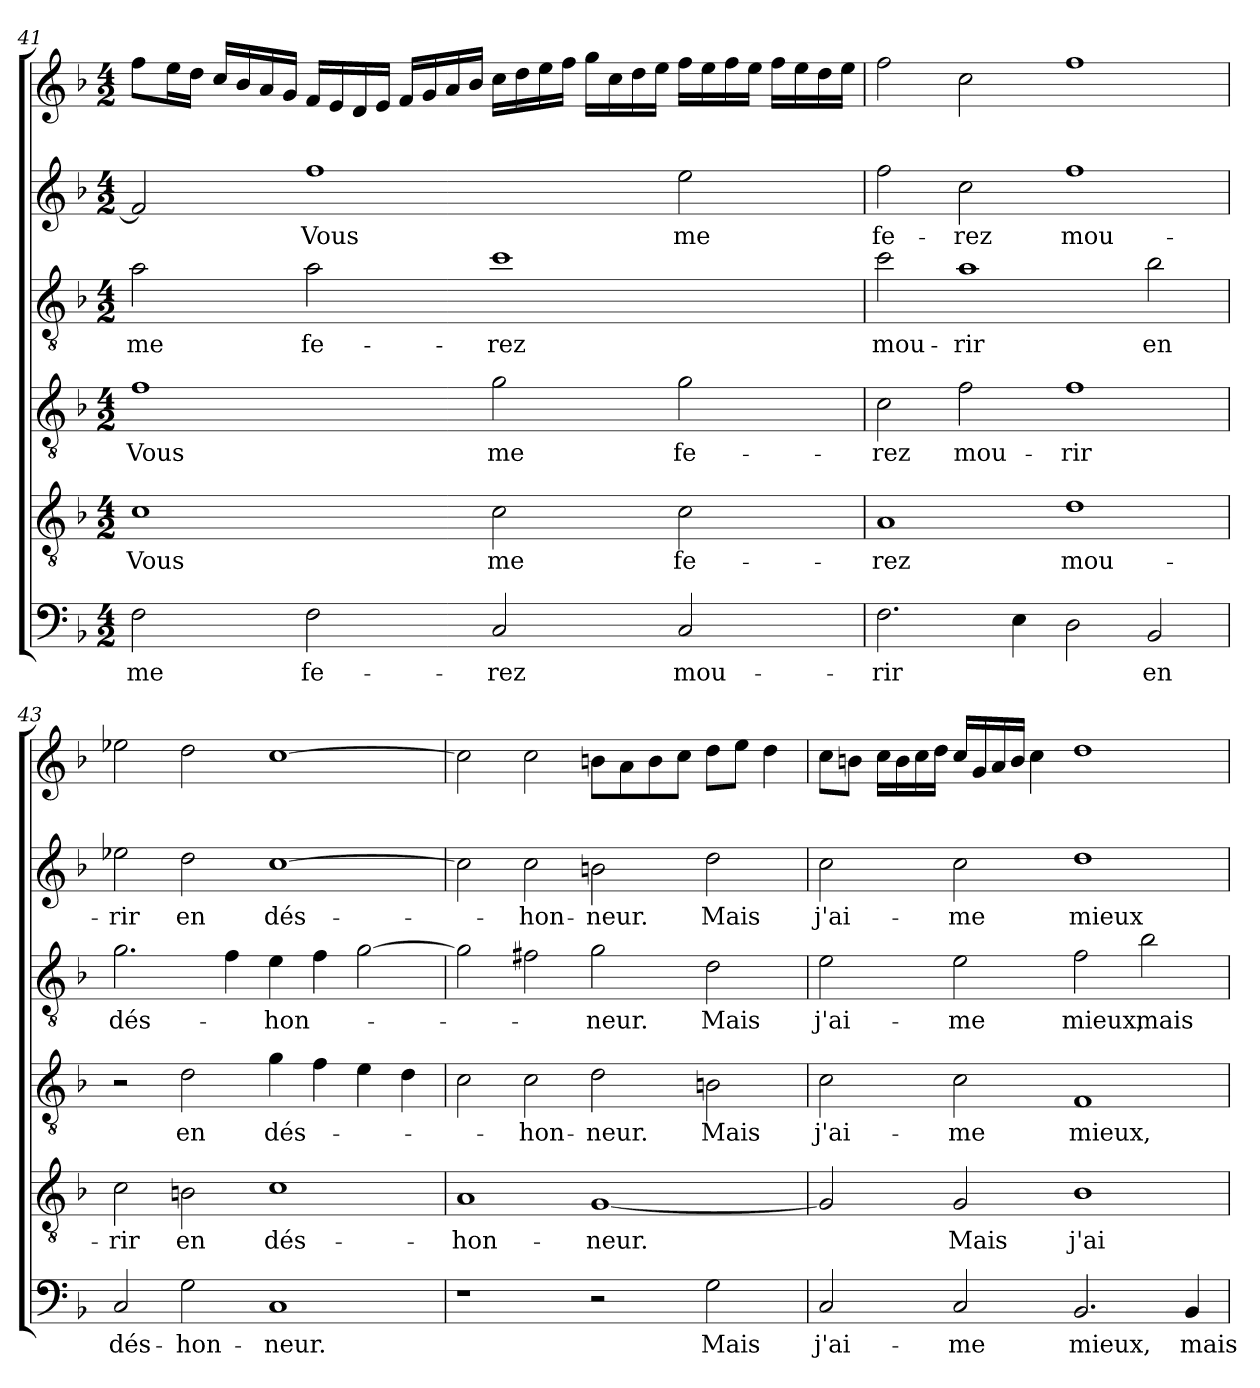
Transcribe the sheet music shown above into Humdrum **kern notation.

**kern	**text	**kern	**text	**kern	**text	**kern	**text	**kern	**text	**kern
*part6	*part6	*part5	*part5	*part4	*part4	*part3	*part3	*part2	*part2	*part1
*staff6	*staff6	*staff5	*staff5	*staff4	*staff4	*staff3	*staff3	*staff2	*staff2	*staff1
*clefF4	*	*clefGv2	*	*clefGv2	*	*clefGv2	*	*clefG2	*	*clefG2
*k[b-]	*	*k[b-]	*	*k[b-]	*	*k[b-]	*	*k[b-]	*	*k[b-]
*F:	*	*F:	*	*F:	*	*F:	*	*F:	*	*F:
*M4/2	*	*M4/2	*	*M4/2	*	*M4/2	*	*M4/2	*	*M4/2
=41	=41	=41	=41	=41	=41	=41	=41	=41	=41	=41
!	!LO:LY:b	!	!LO:LY:b	!	!LO:LY:b	!	!LO:LY:b	!	!	!
2F\	me	1c	Vous	1f	Vous	2a\	me	2f/]	.	8ff\L
.	.	.	.	.	.	.	.	.	.	16ee\L
.	.	.	.	.	.	.	.	.	.	16dd\JJ
.	.	.	.	.	.	.	.	.	.	16cc/LL
.	.	.	.	.	.	.	.	.	.	16b-/
.	.	.	.	.	.	.	.	.	.	16a/
.	.	.	.	.	.	.	.	.	.	16g/JJ
!	!LO:LY:b	!	!	!	!	!	!LO:LY:b	!	!LO:LY:b	!
2F\	fe-	.	.	.	.	2a\	fe-	1ff	Vous	16f/LL
.	.	.	.	.	.	.	.	.	.	16e/
.	.	.	.	.	.	.	.	.	.	16d/
.	.	.	.	.	.	.	.	.	.	16e/JJ
.	.	.	.	.	.	.	.	.	.	16f/LL
.	.	.	.	.	.	.	.	.	.	16g/
.	.	.	.	.	.	.	.	.	.	16a/
.	.	.	.	.	.	.	.	.	.	16b-/JJ
!	!LO:LY:b	!	!LO:LY:b	!	!LO:LY:b	!	!LO:LY:b	!	!	!
2C/	-rez	2c\	me	2g\	me	1cc	-rez	.	.	16cc\LL
.	.	.	.	.	.	.	.	.	.	16dd\
.	.	.	.	.	.	.	.	.	.	16ee\
.	.	.	.	.	.	.	.	.	.	16ff\JJ
.	.	.	.	.	.	.	.	.	.	16gg\LL
.	.	.	.	.	.	.	.	.	.	16cc\
.	.	.	.	.	.	.	.	.	.	16dd\
.	.	.	.	.	.	.	.	.	.	16ee\JJ
!	!LO:LY:b	!	!LO:LY:b	!	!LO:LY:b	!	!	!	!LO:LY:b	!
2C/	mou-	2c\	fe-	2g\	fe-	.	.	2ee\	me	16ff\LL
.	.	.	.	.	.	.	.	.	.	16ee\
.	.	.	.	.	.	.	.	.	.	16ff\
.	.	.	.	.	.	.	.	.	.	16ee\JJ
.	.	.	.	.	.	.	.	.	.	16ff\LL
.	.	.	.	.	.	.	.	.	.	16ee\
.	.	.	.	.	.	.	.	.	.	16dd\
.	.	.	.	.	.	.	.	.	.	16ee\JJ
=42	=42	=42	=42	=42	=42	=42	=42	=42	=42	=42
!	!LO:LY:b	!	!LO:LY:b	!	!LO:LY:b	!	!LO:LY:b	!	!LO:LY:b	!
2.F\	-rir	1A	-rez	2c\	-rez	2cc\	mou-	2ff\	fe-	2ff\
!	!	!	!	!	!LO:LY:b	!	!LO:LY:b	!	!LO:LY:b	!
.	.	.	.	2f\	mou-	1a	-rir	2cc\	-rez	2cc\
4E\	.	.	.	.	.	.	.	.	.	.
!	!	!	!LO:LY:b	!	!LO:LY:b	!	!	!	!LO:LY:b	!
2D\	.	1d	mou-	1f	-rir	.	.	1ff	mou-	1ff
!	!LO:LY:b	!	!	!	!	!	!LO:LY:b	!	!	!
2BB-/	en	.	.	.	.	2b-\	en	.	.	.
!!LO:LB:g=z
=43	=43	=43	=43	=43	=43	=43	=43	=43	=43	=43
!	!LO:LY:b	!	!LO:LY:b	!	!	!	!LO:LY:b	!	!LO:LY:b	!
2C/	dés-	2c\	-rir	2r	.	2.g\	dés-	2ee-X\	-rir	2ee-X\
!	!LO:LY:b	!	!LO:LY:b	!	!LO:LY:b	!	!	!	!LO:LY:b	!
2G\	-hon-	2Bn\	en	2d\	en	.	.	2dd\	en	2dd\
.	.	.	.	.	.	4f\	.	.	.	.
!	!LO:LY:b	!	!LO:LY:b	!	!LO:LY:b	!	!LO:LY:b	!	!LO:LY:b	!
1C	-neur.	1c	dés-	4g\	dés-	4e\	-hon-	[1cc	dés-	[1cc
.	.	.	.	4f\	.	4f\	.	.	.	.
.	.	.	.	4e\	.	[2g\	.	.	.	.
.	.	.	.	4d\	.	.	.	.	.	.
=44	=44	=44	=44	=44	=44	=44	=44	=44	=44	=44
!	!	!	!LO:LY:b	!	!	!	!	!	!	!
1r	.	1A	-hon-	2c\	.	2g\]	.	2cc\]	.	2cc\]
!	!	!	!	!	!LO:LY:b	!	!	!	!LO:LY:b	!
.	.	.	.	2c\	-hon-	2f#X\	.	2cc\	-hon-	2cc\
!	!	!	!LO:LY:b	!	!LO:LY:b	!	!LO:LY:b	!	!LO:LY:b	!
2r	.	[1G	-neur.	2d\	-neur.	2g\	-neur.	2bn\	-neur.	8bn\L
.	.	.	.	.	.	.	.	.	.	8a\
.	.	.	.	.	.	.	.	.	.	8b\
.	.	.	.	.	.	.	.	.	.	8cc\J
!	!LO:LY:b	!	!	!	!LO:LY:b	!	!LO:LY:b	!	!LO:LY:b	!
2G\	Mais	.	.	2Bn\	Mais	2d\	Mais	2dd\	Mais	8dd\L
.	.	.	.	.	.	.	.	.	.	8ee\J
.	.	.	.	.	.	.	.	.	.	4dd\
=45	=45	=45	=45	=45	=45	=45	=45	=45	=45	=45
!	!LO:LY:b	!	!	!	!LO:LY:b	!	!LO:LY:b	!	!LO:LY:b	!
2C/	j'ai-	2G/]	.	2c\	j'ai-	2e\	j'ai-	2cc\	j'ai-	8cc\L
.	.	.	.	.	.	.	.	.	.	8bn\J
.	.	.	.	.	.	.	.	.	.	16cc\LL
.	.	.	.	.	.	.	.	.	.	16b\
.	.	.	.	.	.	.	.	.	.	16cc\
.	.	.	.	.	.	.	.	.	.	16dd\JJ
!	!LO:LY:b	!	!LO:LY:b	!	!LO:LY:b	!	!LO:LY:b	!	!LO:LY:b	!
2C/	-me	2G/	Mais	2c\	-me	2e\	-me	2cc\	-me	16cc/LL
.	.	.	.	.	.	.	.	.	.	16g/
.	.	.	.	.	.	.	.	.	.	16a/
.	.	.	.	.	.	.	.	.	.	16b/JJ
.	.	.	.	.	.	.	.	.	.	4cc\
!	!LO:LY:b	!	!LO:LY:b	!	!LO:LY:b	!	!LO:LY:b	!	!LO:LY:b	!
2.BB-/	mieux,	1B-	j'ai-	1F	mieux,	2f\	mieux,	1dd	mieux	1dd
!	!	!	!	!	!	!	!LO:LY:b	!	!	!
.	.	.	.	.	.	2b-\	mais	.	.	.
!	!LO:LY:b	!	!	!	!	!	!	!	!	!
4BB-/	mais	.	.	.	.	.	.	.	.	.
=	=	=	=	=	=	=	=	=	=	=
*-	*-	*-	*-	*-	*-	*-	*-	*-	*-	*-
